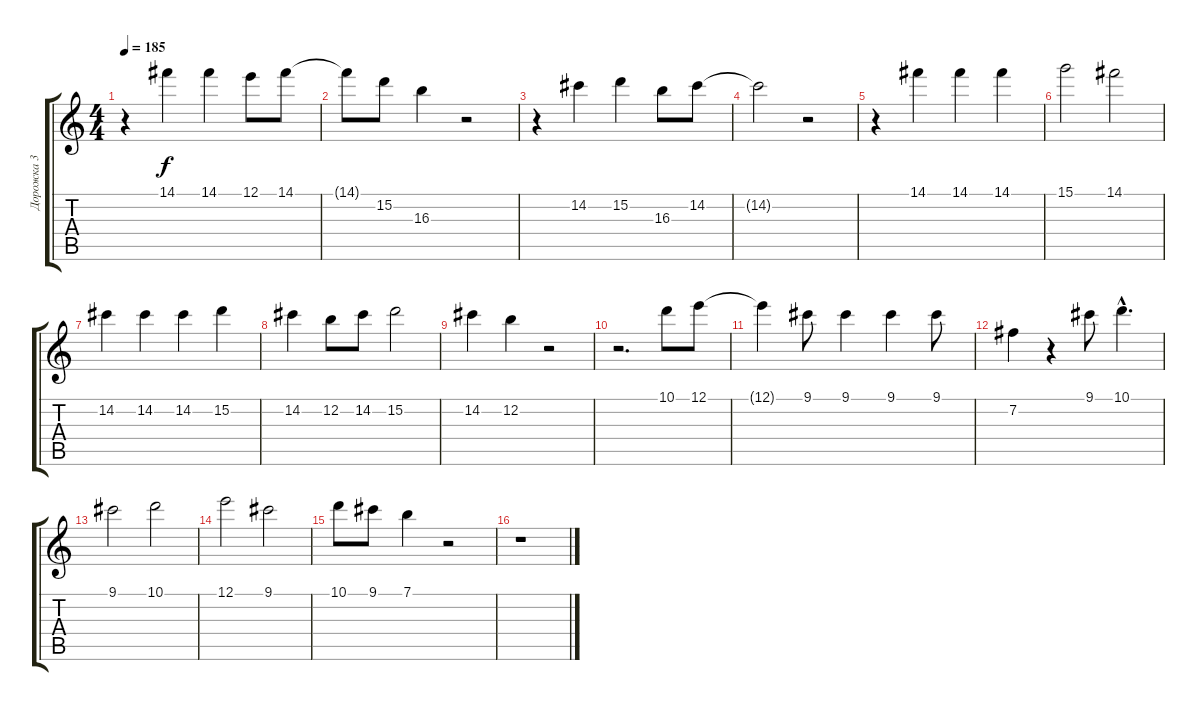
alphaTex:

\track ("Дорожка 3" "Дорожка 3") {instrument distortionguitar}
\staff {score tabs}
\tuning (E4 B3 G3 D3 A2 E2) {hide}
\ts (4 4)
\tempo 185
\clef g2
\ks c
r.4{dy f} 14.1.4 14.1.4 12.1.8 14.1.8 |
14.1{t}.8 15.2.8 16.3.4 r.2 |
r.4 14.2.4 15.2.4 16.3.8 14.2.8 |
14.2{t}.2 r.2 |
r.4 14.1.4 14.1.4 14.1.4 |
15.1.2 14.1.2 |
14.2.4 14.2.4 14.2.4 15.2.4 |
14.2.4 12.2.8 14.2.8 15.2.2 |
14.2.4 12.2.4 r.2 |
r.2{d} 10.1.8 12.1.8 |
12.1{t}.4 9.1.8 9.1.4 9.1.4 9.1.8 |
7.2.4 r.4 9.1.8 10.1{hac}.4{d} |
9.1.2 10.1.2 |
12.1.2 9.1.2 |
10.1.8 9.1.8 7.1.4 r.2 |
r.1
